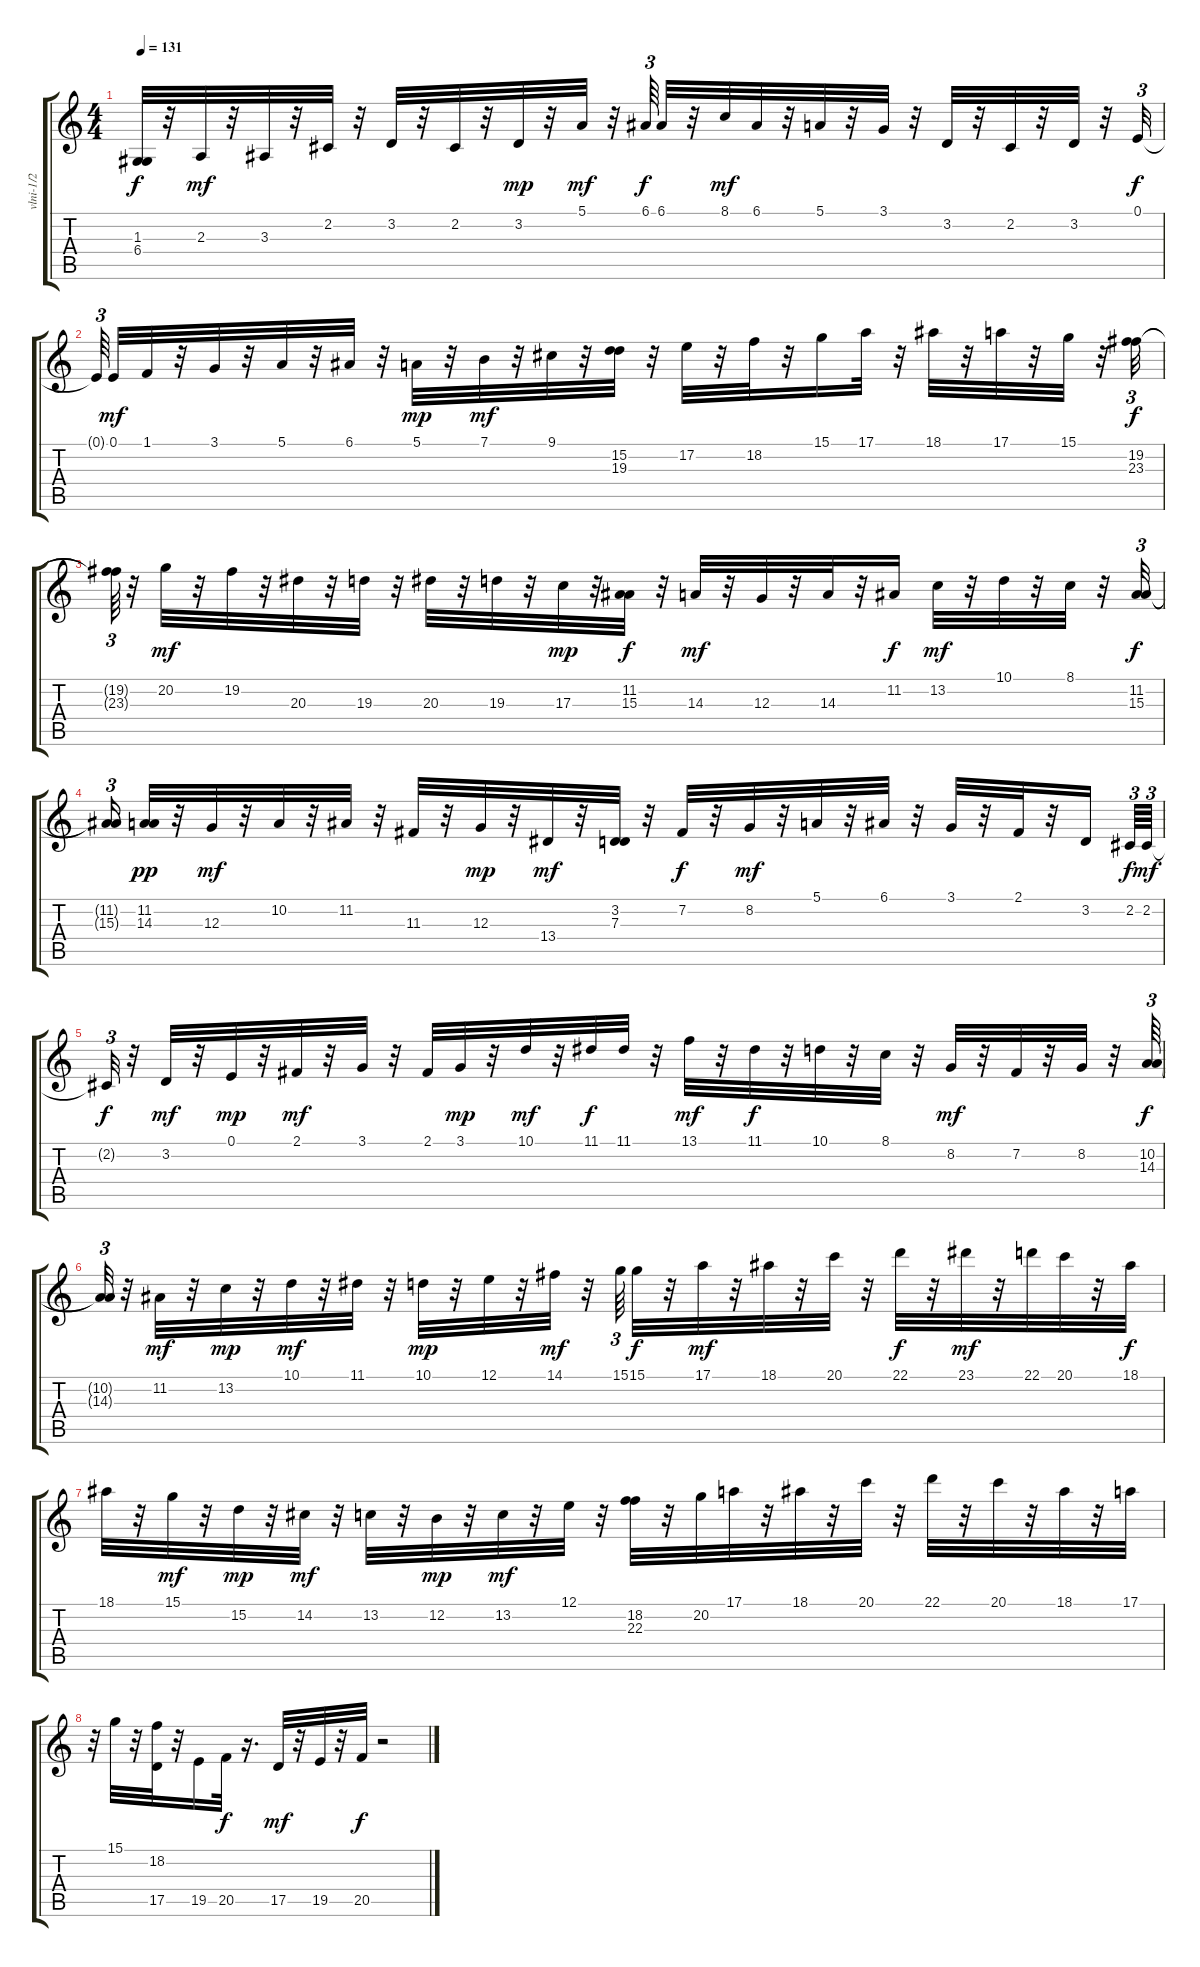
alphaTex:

\track ("vlni-1/2" "vlni-1/2") {instrument stringensemble2}
\staff {score tabs}
\tuning (E4 B3 G3 D3 A2 E2) {hide}
\ts (4 4)
\tempo 131
\clef g2
\ks c
(1.3 6.4).32{dy f} r.32 2.3.32{dy mf} r.32 3.3.32 r.32 2.2.32 r.32 3.2.32 r.32 2.2.32 r.32 3.2.32{dy mp} r.32 5.1.32{dy mf} r.32 6.1.64{tu (3 2) dy f} 6.1.32 r.32 8.1.32{dy mf} 6.1.32 r.32 5.1.32 r.32 3.1.32 r.32 3.2.32 r.32 2.2.32 r.32 3.2.32 r.32 0.1.32{tu (3 2) dy f} |
0.1{t}.64{tu (3 2) beam splitsecondary} 0.1.32{dy mf} 1.1.32 r.32 3.1.32 r.32 5.1.32 r.32 6.1.32 r.32 5.1.32{dy mp} r.32 7.1.32{dy mf} r.32 9.1.32 r.32 (15.2 19.3).32 r.32 17.2.32 r.32 18.2.32 r.32 15.1.16 17.1.32 r.32 18.1.32 r.32 17.1.32 r.32 15.1.32 r.32 (19.2 23.3).32{tu (3 2) dy f} |
(19.2{t} 23.3{t}).64{tu (3 2)} r.32 20.2.32{dy mf} r.32 19.2.32 r.32 20.3.32 r.32 19.3.32 r.32 20.3.32 r.32 19.3.32 r.32 17.3.32{dy mp} r.32 (11.2 15.3).32{dy f} r.32 14.3.32{dy mf} r.32 12.3.32 r.32 14.3.32 r.32 11.2.16{dy f} 13.2.32{dy mf} r.32 10.1.32 r.32 8.1.32 r.32 (11.2 15.3).32{tu (3 2) dy f} |
(11.2{t} 15.3{t}).16{tu (3 2)} (11.2 14.3).32{dy pp} r.32 12.3.32{dy mf} r.32 10.2.32 r.32 11.2.32 r.32 11.3.32 r.32 12.3.32{dy mp} r.32 13.4.32{dy mf} r.32 (3.2 7.3).32 r.32 7.2.32{dy f} r.32 8.2.32{dy mf} r.32 5.1.32 r.32 6.1.32 r.32 3.1.32 r.32 2.1.32 r.32 3.2.16{beam splitsecondary} 2.2.64{tu (3 2) dy f} 2.2.64{tu (3 2) dy mf} |
2.2{t}.32{tu (3 2) dy f} r.32 3.2.32{dy mf} r.32 0.1.32{dy mp} r.32 2.1.32{dy mf} r.32 3.1.32 r.32 2.1.32 3.1.32{dy mp} r.32 10.1.32{dy mf} r.32 11.1.32{dy f} 11.1.32 r.32 13.1.32{dy mf} r.32 11.1.32{dy f} r.32 10.1.32 r.32 8.1.32 r.32 8.2.32{dy mf} r.32 7.2.32 r.32 8.2.32 r.32 (10.2 14.3).64{tu (3 2) dy f} |
(10.2{t} 14.3{t}).32{tu (3 2)} r.32 11.2.32{dy mf} r.32 13.2.32{dy mp} r.32 10.1.32{dy mf} r.32 11.1.32 r.32 10.1.32{dy mp} r.32 12.1.32 r.32 14.1.32{dy mf} r.32 15.1.64{tu (3 2)} 15.1.32{dy f} r.32 17.1.32{dy mf} r.32 18.1.32 r.32 20.1.32 r.32 22.1.32{dy f} r.32 23.1.32{dy mf} r.32 22.1.32 20.1.32 r.32 18.1.32{dy f} |
18.1.32 r.32 15.1.32{dy mf} r.32 15.2.32{dy mp} r.32 14.2.32{dy mf} r.32 13.2.32 r.32 12.2.32{dy mp} r.32 13.2.32{dy mf} r.32 12.1.32 r.32 (18.2 22.3).32 r.32 20.2.32 17.1.32 r.32 18.1.32 r.32 20.1.32 r.32 22.1.32 r.32 20.1.32 r.32 18.1.32 r.32 17.1.32 |
r.32 15.1.32 r.32 (18.2 17.5).32 r.32 19.5.16 20.5.32{dy f} r.16{d} 17.5.32{dy mf} r.32 19.5.32 r.32 20.5.32{dy f} r.2
